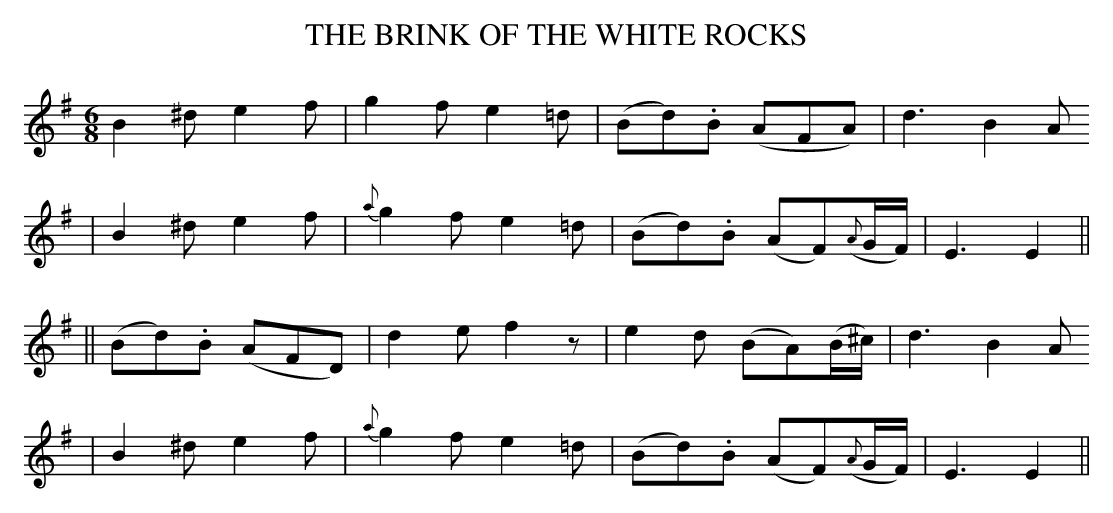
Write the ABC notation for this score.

X:1
T: THE BRINK OF THE WHITE ROCKS
M: 6/8
L: 1/8
K: Em
  B2^d e2f | g2f e2=d | (Bd).B (AFA) | d3 B2A
| B2^d e2f | {a}g2f e2=d | (Bd).B (AF)({A}G/F/) | E3 E2 ||
|| (Bd).B (AFD) | d2e f2z | e2d (BA)(B/^c/) | d3 B2A
| B2^d e2f | {a}g2f e2=d | (Bd).B (AF)({A}G/F/) | E3 E2 ||
